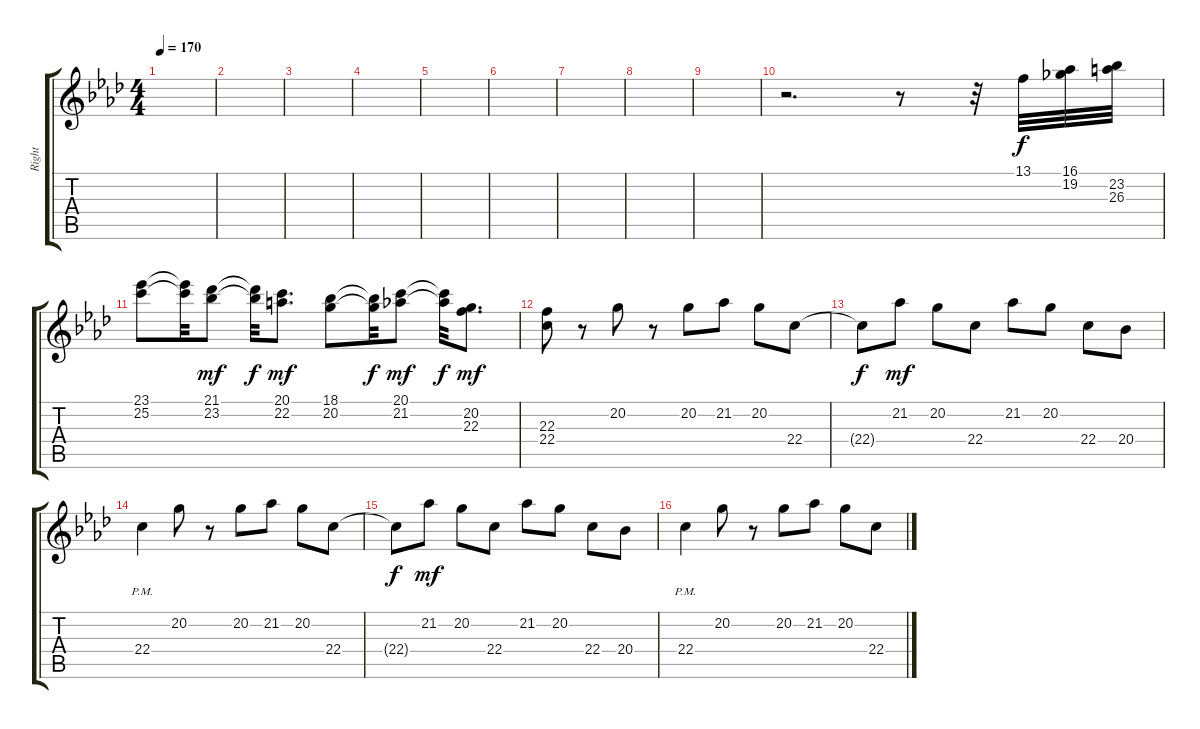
\track ("Right" "Right") {instrument acousticgrandpiano}
\staff {score tabs}
\tuning (E4 B3 G3 D3 A2 E2) {hide}
\ts (4 4)
\tempo 170
\clef g2
\ks ab
|
|
|
|
|
|
|
|
|
r.2{d} r.8 r.32 13.1.32 (16.1 19.2).32 (23.2 26.3).32 |
(23.1 25.2).8 (23.1{t} 25.2{t}).32{dy f} (21.1 23.2).8{dy mf} (21.1{t} 23.2{t}).32{dy f} (20.1 22.2).8{d dy mf} (18.1 20.2).8 (18.1{t} 20.2{t}).32{dy f} (20.1 21.2).8{dy mf} (20.1{t} 21.2{t}).32{dy f} (20.2 22.3).8{d dy mf} |
(22.3 22.4).8 r.8 20.2.8 r.8 20.2.8 21.2.8 20.2.8 22.4.8 |
22.4{t}.8{dy f} 21.2.8{dy mf} 20.2.8 22.4.8 21.2.8 20.2.8 22.4.8 20.4.8 |
22.4{pm}.4 20.2.8 r.8 20.2.8 21.2.8 20.2.8 22.4.8 |
22.4{t}.8{dy f} 21.2.8{dy mf} 20.2.8 22.4.8 21.2.8 20.2.8 22.4.8 20.4.8 |
22.4{pm}.4 20.2.8 r.8 20.2.8 21.2.8 20.2.8 22.4.8
